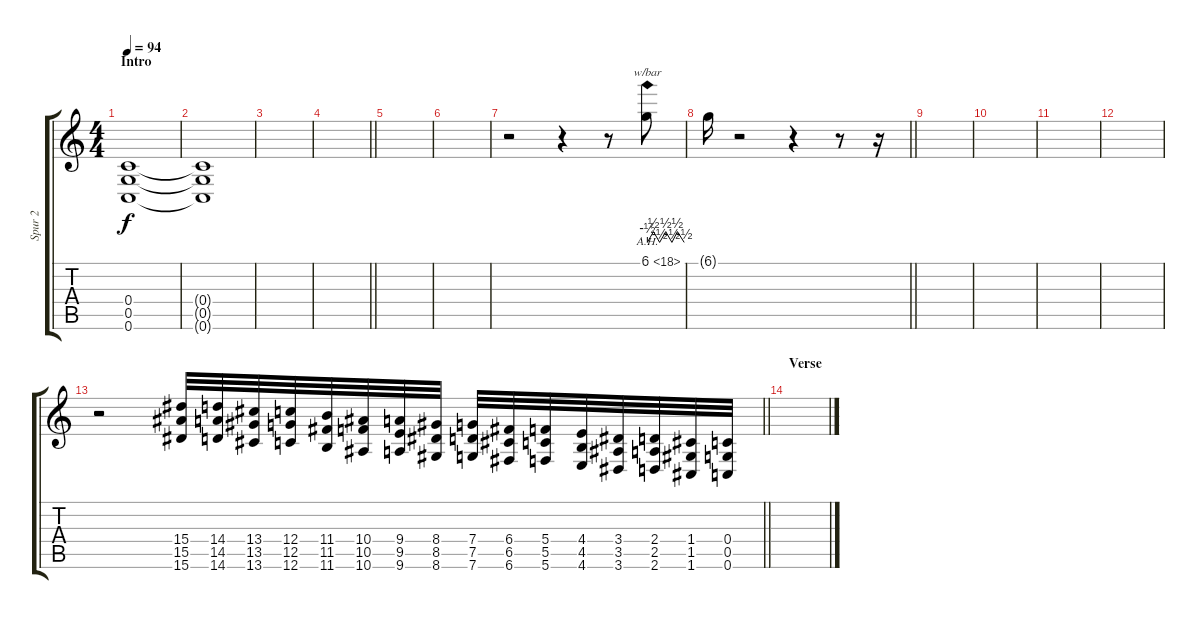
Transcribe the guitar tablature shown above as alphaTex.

\track ("Spur 2" "Spur 2") {instrument overdrivenguitar}
\staff {score tabs}
\tuning (D4 A3 F3 C3 G2 C2) {hide}
\ts (4 4)
\section ("" "Intro")
\tempo 94
\clef g2
\ks c
(0.4 0.5 0.6).1{dy f instrument overdrivenguitar} |
(0.4{t} 0.5{t} 0.6{t}).1 |
|
\barLineRight lightlight
|
|
|
r.2 r.4 r.8 6.1{ah 12}.8{tbe (custom default 0 -2 10 2 20 -2 30 2 40 -2 49 2 60 -2)} |
\barLineRight lightlight
6.1{t}.16 r.2 r.4 r.8 r.16 |
|
|
|
|
\barLineRight lightlight
r.2 (15.4 15.5 15.6).32{instrument guitarfretnoise} (14.4 14.5 14.6).32 (13.4 13.5 13.6).32 (12.4 12.5 12.6).32 (11.4 11.5 11.6).32 (10.4 10.5 10.6).32 (9.4 9.5 9.6).32 (8.4 8.5 8.6).32 (7.4 7.5 7.6).32 (6.4 6.5 6.6).32 (5.4 5.5 5.6).32 (4.4 4.5 4.6).32 (3.4 3.5 3.6).32 (2.4 2.5 2.6).32 (1.4 1.5 1.6).32 (0.4 0.5 0.6).32 |
\section ("" "Verse")
